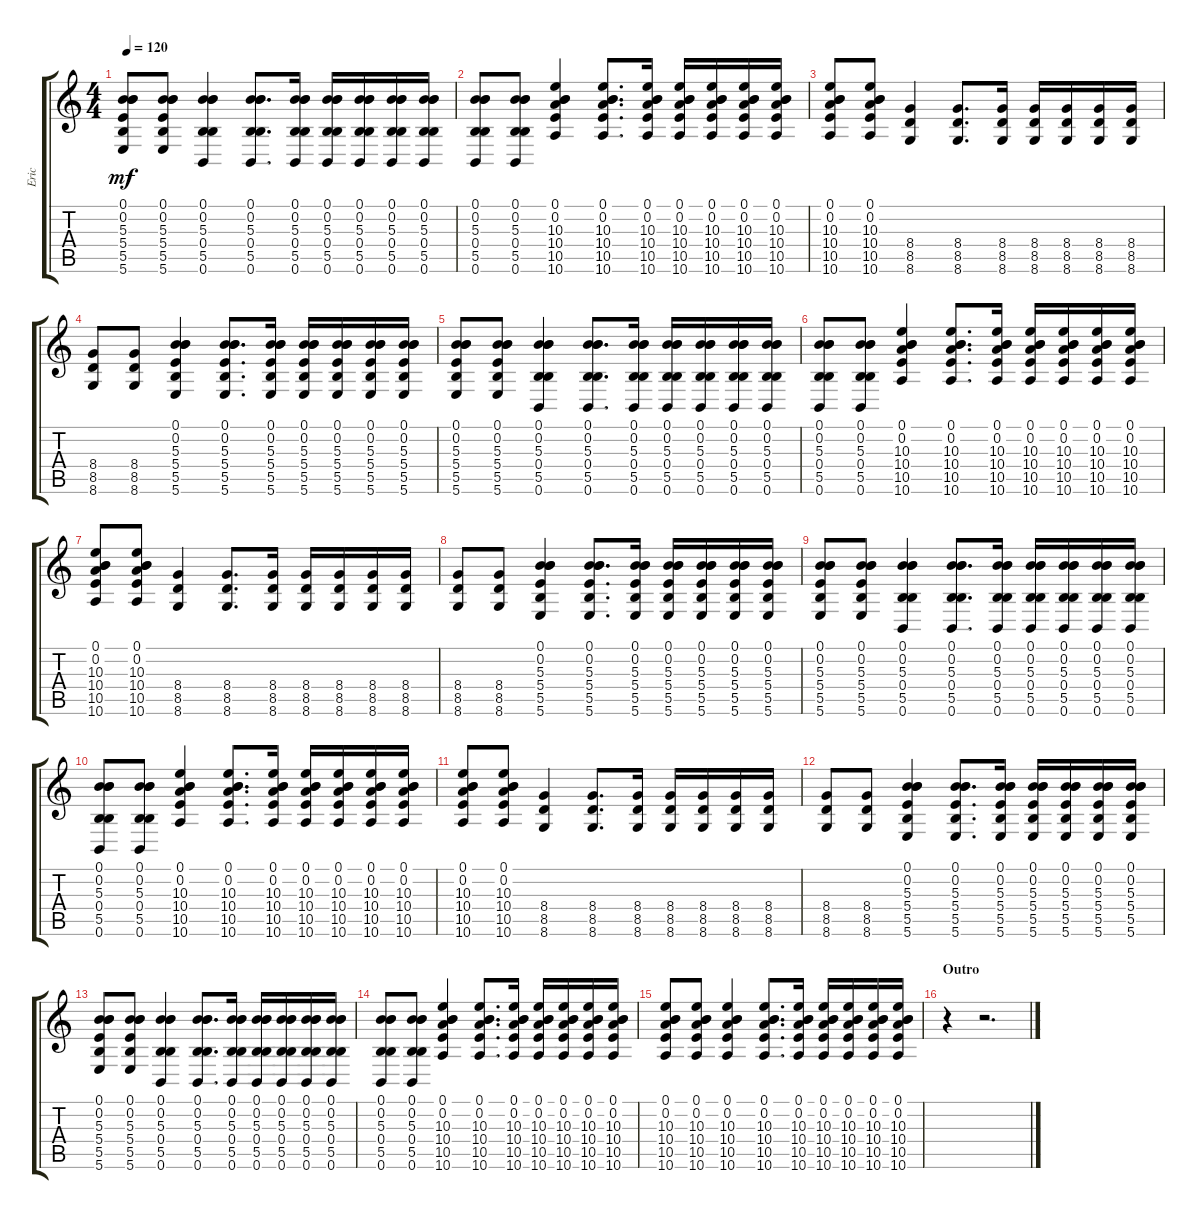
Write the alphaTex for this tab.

\track ("Eric" "Eric") {instrument distortionguitar}
\staff {score tabs}
\tuning (B3 B3 Gb3 B2 Gb2 B1) {hide}
\ts (4 4)
\tempo 120
\clef g2
\ks c
(0.1 0.2 5.3 5.4 5.5 5.6).8{dy mf} (0.1 0.2 5.3 5.4 5.5 5.6).8 (0.1 0.2 5.3 0.4 5.5 0.6).4 (0.1 0.2 5.3 0.4 5.5 0.6).8{d} (0.1 0.2 5.3 0.4 5.5 0.6).16 (0.1 0.2 5.3 0.4 5.5 0.6).16 (0.1 0.2 5.3 0.4 5.5 0.6).16 (0.1 0.2 5.3 0.4 5.5 0.6).16 (0.1 0.2 5.3 0.4 5.5 0.6).16 |
(0.1 0.2 5.3 0.4 5.5 0.6).8 (0.1 0.2 5.3 0.4 5.5 0.6).8 (0.1 0.2 10.3 10.4 10.5 10.6).4 (0.1 0.2 10.3 10.4 10.5 10.6).8{d} (0.1 0.2 10.3 10.4 10.5 10.6).16 (0.1 0.2 10.3 10.4 10.5 10.6).16 (0.1 0.2 10.3 10.4 10.5 10.6).16 (0.1 0.2 10.3 10.4 10.5 10.6).16 (0.1 0.2 10.3 10.4 10.5 10.6).16 |
(0.1 0.2 10.3 10.4 10.5 10.6).8 (0.1 0.2 10.3 10.4 10.5 10.6).8 (8.4 8.5 8.6).4 (8.4 8.5 8.6).8{d} (8.4 8.5 8.6).16 (8.4 8.5 8.6).16 (8.4 8.5 8.6).16 (8.4 8.5 8.6).16 (8.4 8.5 8.6).16 |
(8.4 8.5 8.6).8 (8.4 8.5 8.6).8 (0.1 0.2 5.3 5.4 5.5 5.6).4 (0.1 0.2 5.3 5.4 5.5 5.6).8{d} (0.1 0.2 5.3 5.4 5.5 5.6).16 (0.1 0.2 5.3 5.4 5.5 5.6).16 (0.1 0.2 5.3 5.4 5.5 5.6).16 (0.1 0.2 5.3 5.4 5.5 5.6).16 (0.1 0.2 5.3 5.4 5.5 5.6).16 |
(0.1 0.2 5.3 5.4 5.5 5.6).8 (0.1 0.2 5.3 5.4 5.5 5.6).8 (0.1 0.2 5.3 0.4 5.5 0.6).4 (0.1 0.2 5.3 0.4 5.5 0.6).8{d} (0.1 0.2 5.3 0.4 5.5 0.6).16 (0.1 0.2 5.3 0.4 5.5 0.6).16 (0.1 0.2 5.3 0.4 5.5 0.6).16 (0.1 0.2 5.3 0.4 5.5 0.6).16 (0.1 0.2 5.3 0.4 5.5 0.6).16 |
(0.1 0.2 5.3 0.4 5.5 0.6).8 (0.1 0.2 5.3 0.4 5.5 0.6).8 (0.1 0.2 10.3 10.4 10.5 10.6).4 (0.1 0.2 10.3 10.4 10.5 10.6).8{d} (0.1 0.2 10.3 10.4 10.5 10.6).16 (0.1 0.2 10.3 10.4 10.5 10.6).16 (0.1 0.2 10.3 10.4 10.5 10.6).16 (0.1 0.2 10.3 10.4 10.5 10.6).16 (0.1 0.2 10.3 10.4 10.5 10.6).16 |
(0.1 0.2 10.3 10.4 10.5 10.6).8 (0.1 0.2 10.3 10.4 10.5 10.6).8 (8.4 8.5 8.6).4 (8.4 8.5 8.6).8{d} (8.4 8.5 8.6).16 (8.4 8.5 8.6).16 (8.4 8.5 8.6).16 (8.4 8.5 8.6).16 (8.4 8.5 8.6).16 |
(8.4 8.5 8.6).8 (8.4 8.5 8.6).8 (0.1 0.2 5.3 5.4 5.5 5.6).4 (0.1 0.2 5.3 5.4 5.5 5.6).8{d} (0.1 0.2 5.3 5.4 5.5 5.6).16 (0.1 0.2 5.3 5.4 5.5 5.6).16 (0.1 0.2 5.3 5.4 5.5 5.6).16 (0.1 0.2 5.3 5.4 5.5 5.6).16 (0.1 0.2 5.3 5.4 5.5 5.6).16 |
(0.1 0.2 5.3 5.4 5.5 5.6).8 (0.1 0.2 5.3 5.4 5.5 5.6).8 (0.1 0.2 5.3 0.4 5.5 0.6).4 (0.1 0.2 5.3 0.4 5.5 0.6).8{d} (0.1 0.2 5.3 0.4 5.5 0.6).16 (0.1 0.2 5.3 0.4 5.5 0.6).16 (0.1 0.2 5.3 0.4 5.5 0.6).16 (0.1 0.2 5.3 0.4 5.5 0.6).16 (0.1 0.2 5.3 0.4 5.5 0.6).16 |
(0.1 0.2 5.3 0.4 5.5 0.6).8 (0.1 0.2 5.3 0.4 5.5 0.6).8 (0.1 0.2 10.3 10.4 10.5 10.6).4 (0.1 0.2 10.3 10.4 10.5 10.6).8{d} (0.1 0.2 10.3 10.4 10.5 10.6).16 (0.1 0.2 10.3 10.4 10.5 10.6).16 (0.1 0.2 10.3 10.4 10.5 10.6).16 (0.1 0.2 10.3 10.4 10.5 10.6).16 (0.1 0.2 10.3 10.4 10.5 10.6).16 |
(0.1 0.2 10.3 10.4 10.5 10.6).8 (0.1 0.2 10.3 10.4 10.5 10.6).8 (8.4 8.5 8.6).4 (8.4 8.5 8.6).8{d} (8.4 8.5 8.6).16 (8.4 8.5 8.6).16 (8.4 8.5 8.6).16 (8.4 8.5 8.6).16 (8.4 8.5 8.6).16 |
(8.4 8.5 8.6).8 (8.4 8.5 8.6).8 (0.1 0.2 5.3 5.4 5.5 5.6).4 (0.1 0.2 5.3 5.4 5.5 5.6).8{d} (0.1 0.2 5.3 5.4 5.5 5.6).16 (0.1 0.2 5.3 5.4 5.5 5.6).16 (0.1 0.2 5.3 5.4 5.5 5.6).16 (0.1 0.2 5.3 5.4 5.5 5.6).16 (0.1 0.2 5.3 5.4 5.5 5.6).16 |
(0.1 0.2 5.3 5.4 5.5 5.6).8 (0.1 0.2 5.3 5.4 5.5 5.6).8 (0.1 0.2 5.3 0.4 5.5 0.6).4 (0.1 0.2 5.3 0.4 5.5 0.6).8{d} (0.1 0.2 5.3 0.4 5.5 0.6).16 (0.1 0.2 5.3 0.4 5.5 0.6).16 (0.1 0.2 5.3 0.4 5.5 0.6).16 (0.1 0.2 5.3 0.4 5.5 0.6).16 (0.1 0.2 5.3 0.4 5.5 0.6).16 |
(0.1 0.2 5.3 0.4 5.5 0.6).8 (0.1 0.2 5.3 0.4 5.5 0.6).8 (0.1 0.2 10.3 10.4 10.5 10.6).4 (0.1 0.2 10.3 10.4 10.5 10.6).8{d} (0.1 0.2 10.3 10.4 10.5 10.6).16 (0.1 0.2 10.3 10.4 10.5 10.6).16 (0.1 0.2 10.3 10.4 10.5 10.6).16 (0.1 0.2 10.3 10.4 10.5 10.6).16 (0.1 0.2 10.3 10.4 10.5 10.6).16 |
(0.1 0.2 10.3 10.4 10.5 10.6).8 (0.1 0.2 10.3 10.4 10.5 10.6).8 (0.1 0.2 10.3 10.4 10.5 10.6).4 (0.1 0.2 10.3 10.4 10.5 10.6).8{d} (0.1 0.2 10.3 10.4 10.5 10.6).16 (0.1 0.2 10.3 10.4 10.5 10.6).16 (0.1 0.2 10.3 10.4 10.5 10.6).16 (0.1 0.2 10.3 10.4 10.5 10.6).16 (0.1 0.2 10.3 10.4 10.5 10.6).16 |
\section ("" "Outro")
r.4 r.2{d}
